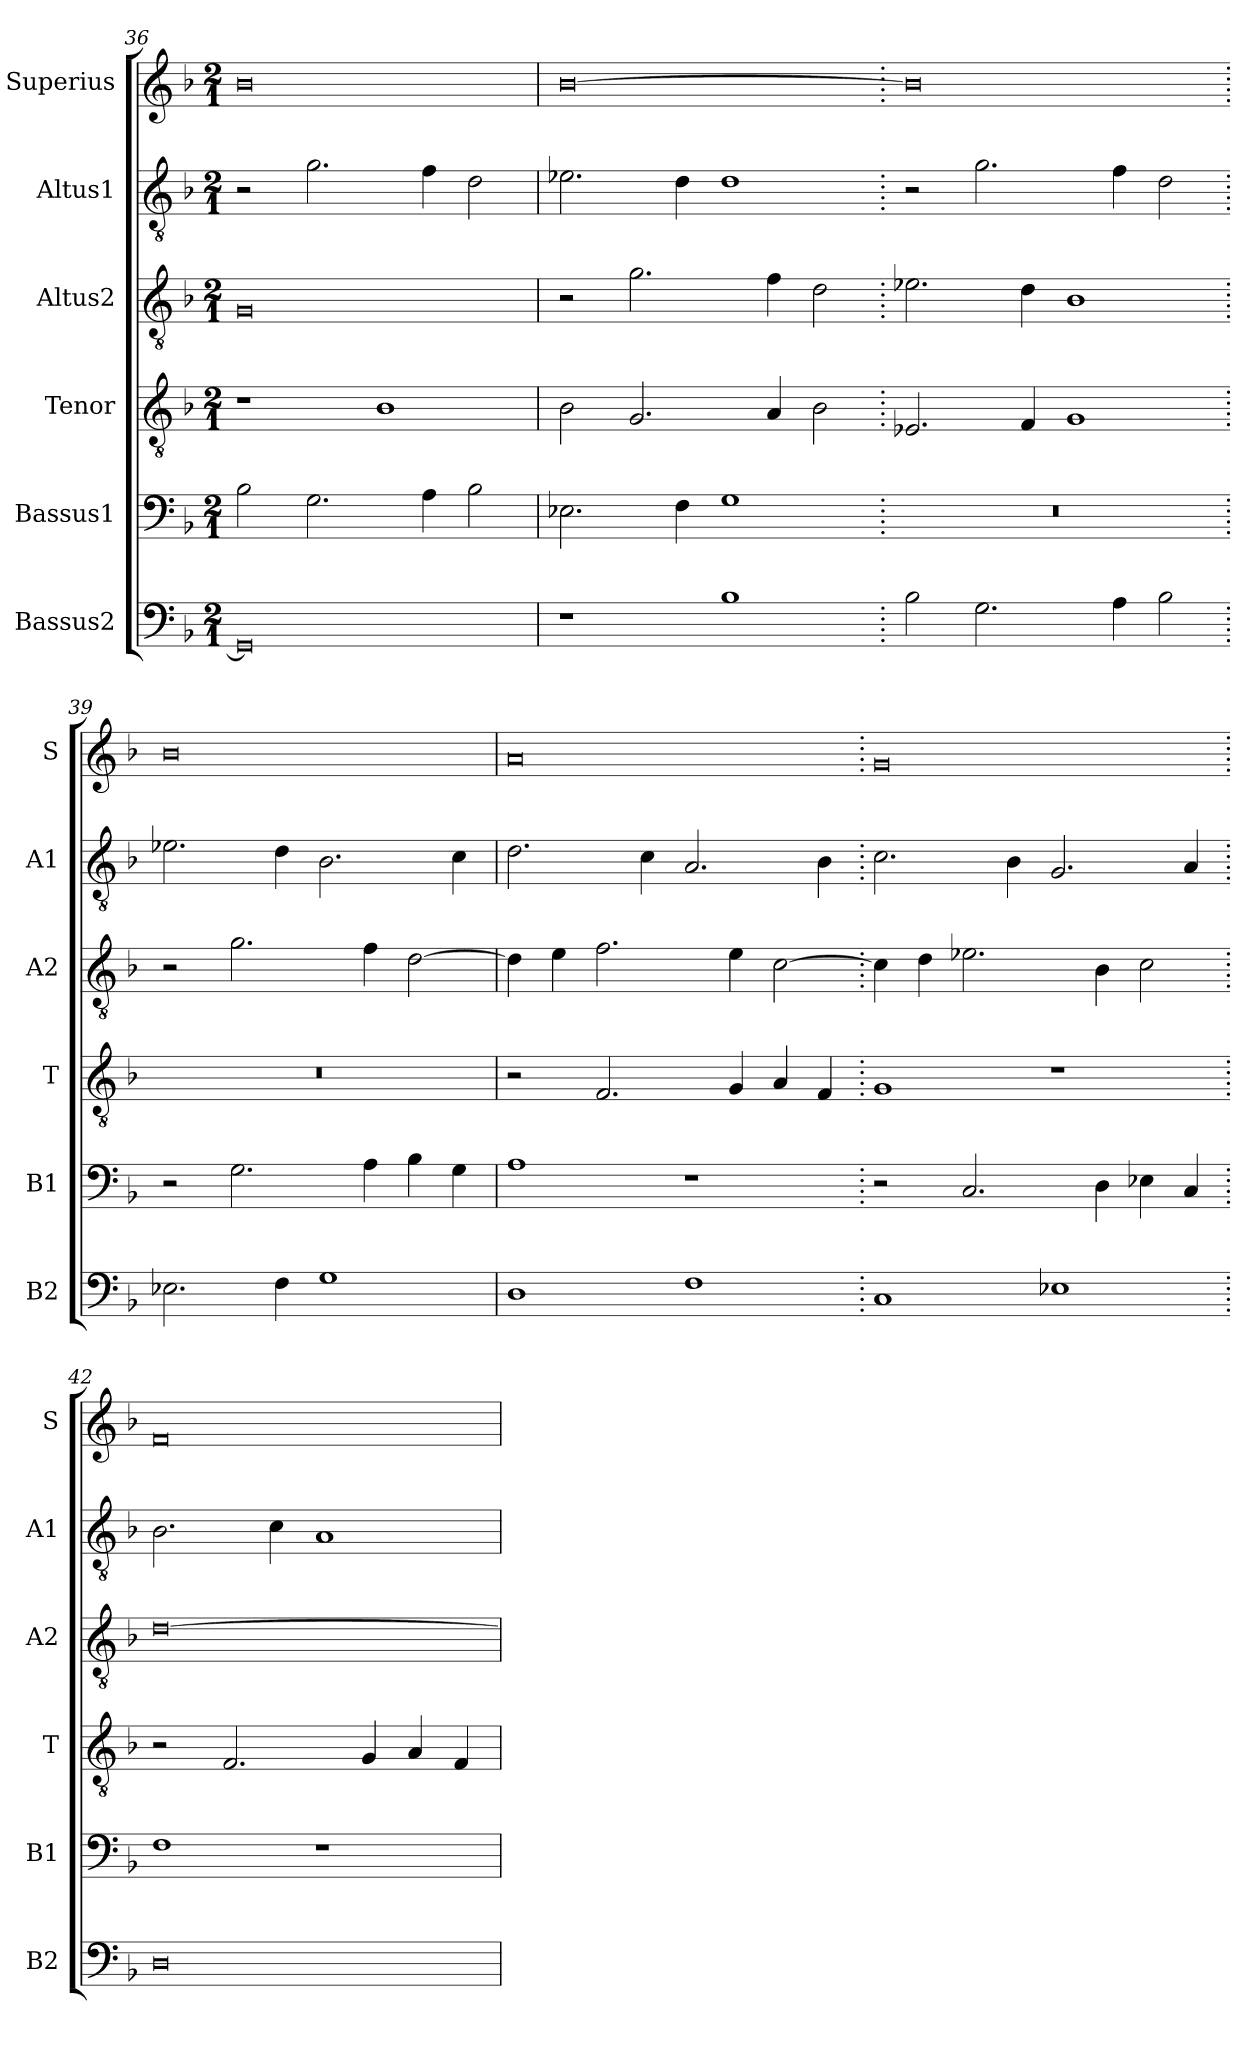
**kern	**kern	**kern	**kern	**kern	**kern
*part6	*part5	*part4	*part3	*part2	*part1
*staff6	*staff5	*staff4	*staff3	*staff2	*staff1
*I"Bassus2	*I"Bassus1	*I"Tenor	*I"Altus2	*I"Altus1	*I"Superius
*I'B2	*I'B1	*I'T	*I'A2	*I'A1	*I'S
*clefF4	*clefF4	*clefGv2	*clefGv2	*clefGv2	*clefG2
*k[b-]	*k[b-]	*k[b-]	*k[b-]	*k[b-]	*k[b-]
*M2/1	*M2/1	*M2/1	*M2/1	*M2/1	*M2/1
=36	=36	=36	=36	=36	=36
0GG]	2B-\	1r	0G	2r	0b-
.	2.G\	.	.	2.g\	.
.	.	1B-	.	.	.
.	4A\	.	.	4f\	.
.	2B-\	.	.	2d\	.
=37	=37	=37	=37	=37	=37
1r	2.E-X\	2B-\	2r	2.e-X\	[0b-
.	.	2.G/	2.g\	.	.
.	4F\	.	.	4d\	.
1B-	1G	.	.	1d	.
.	.	4A/	4f\	.	.
.	.	2B-\	2d\	.	.
=38.	=38.	=38.	=38.	=38.	=38.
2B-\	0r	2.E-X/	2.e-X\	2r	0b-]
2.G\	.	.	.	2.g\	.
.	.	4F/	4d\	.	.
.	.	1G	1B-	.	.
4A\	.	.	.	4f\	.
2B-\	.	.	.	2d\	.
=39.	=39.	=39.	=39.	=39.	=39.
2.E-X\	2r	0r	2r	2.e-X\	0b-
.	2.G\	.	2.g\	.	.
4F\	.	.	.	4d\	.
1G	.	.	.	2.B-\	.
.	4A\	.	4f\	.	.
.	4B-\	.	[2d\	.	.
.	4G\	.	.	4c\	.
=40	=40	=40	=40	=40	=40
1D	1A	2r	4d\]	2.d\	0a
.	.	.	4e\	.	.
.	.	2.F/	2.f\	.	.
.	.	.	.	4c\	.
1F	1r	.	.	2.A/	.
.	.	4G/	4e\	.	.
.	.	4A/	[2c\	.	.
.	.	4F/	.	4B-\	.
=41.	=41.	=41.	=41.	=41.	=41.
1C	2r	1G	4c\]	2.c\	0g
.	.	.	4d\	.	.
.	2.C/	.	2.e-X\	.	.
.	.	.	.	4B-\	.
1E-X	.	1r	.	2.G/	.
.	4D\	.	4B-\	.	.
.	4E-X\	.	2c\	.	.
.	4C/	.	.	4A/	.
=42.	=42.	=42.	=42.	=42.	=42.
0D	1F	2r	[0d	2.B-\	0f
.	.	2.F/	.	.	.
.	.	.	.	4c\	.
.	1r	.	.	1A	.
.	.	4G/	.	.	.
.	.	4A/	.	.	.
.	.	4F/	.	.	.
=	=	=	=	=	=
*-	*-	*-	*-	*-	*-
